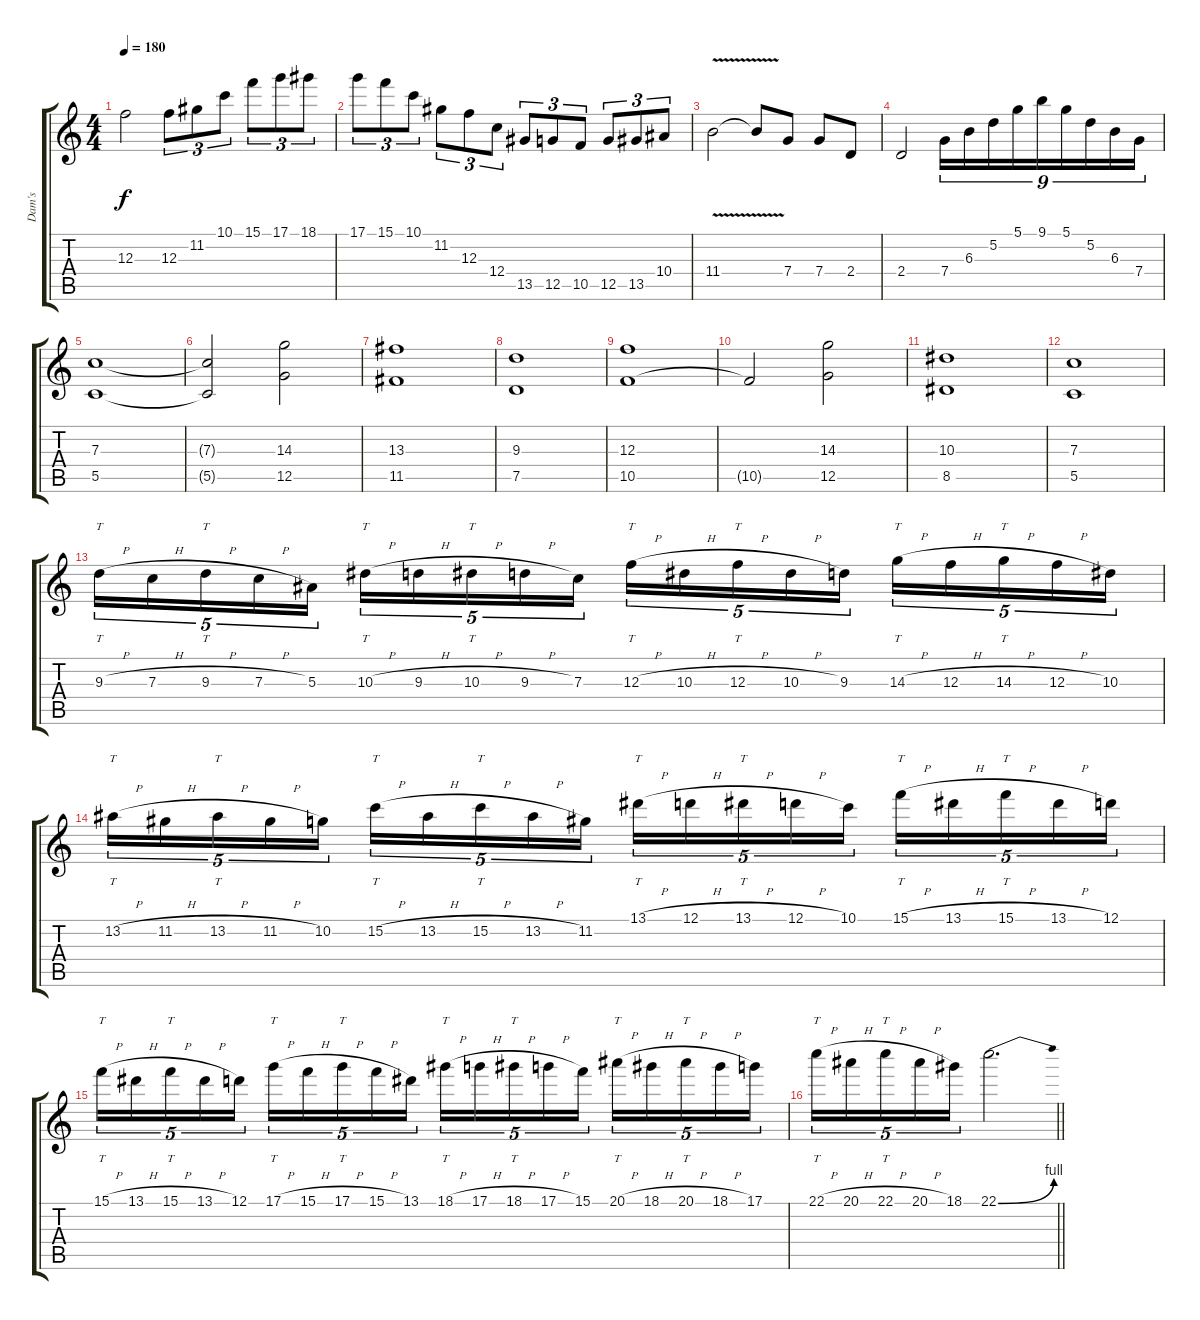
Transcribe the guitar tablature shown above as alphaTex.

\track ("Dam's" "Dam's") {instrument distortionguitar}
\staff {score tabs}
\tuning (D4 A3 F3 C3 G2 C2) {hide}
\ts (4 4)
\tempo 180
\clef g2
\ks c
12.3.2{dy f} 12.3.8{tu (3 2)} 11.2.8{tu (3 2)} 10.1.8{tu (3 2)} 15.1.8{tu (3 2)} 17.1.8{tu (3 2)} 18.1.8{tu (3 2)} |
17.1.8{tu (3 2)} 15.1.8{tu (3 2)} 10.1.8{tu (3 2)} 11.2.8{tu (3 2)} 12.3.8{tu (3 2)} 12.4.8{tu (3 2)} 13.5.8{tu (3 2)} 12.5.8{tu (3 2)} 10.5.8{tu (3 2)} 12.5.8{tu (3 2)} 13.5.8{tu (3 2)} 10.4.8{tu (3 2)} |
11.4{v}.2 11.4{v t}.8 7.4.8 7.4.8 2.4.8 |
2.4.2 7.4.16{tu (9 8)} 6.3.16{tu (9 8)} 5.2.16{tu (9 8)} 5.1.16{tu (9 8)} 9.1.16{tu (9 8)} 5.1.16{tu (9 8)} 5.2.16{tu (9 8)} 6.3.16{tu (9 8)} 7.4.16{tu (9 8)} |
(7.3 5.5).1 |
(7.3{t} 5.5{t}).2 (14.3 12.5).2 |
(13.3 11.5).1 |
(9.3 7.5).1 |
(12.3 10.5).1 |
10.5{t}.2 (14.3 12.5).2 |
(10.3 8.5).1 |
(7.3 5.5).1 |
9.3{h}.16{tt tu (5 4)} 7.3{h}.16{tu (5 4)} 9.3{h}.16{tt tu (5 4)} 7.3{h}.16{tu (5 4)} 5.3.16{tu (5 4)} 10.3{h}.16{tt tu (5 4)} 9.3{h}.16{tu (5 4)} 10.3{h}.16{tt tu (5 4)} 9.3{h}.16{tu (5 4)} 7.3.16{tu (5 4)} 12.3{h}.16{tt tu (5 4)} 10.3{h}.16{tu (5 4)} 12.3{h}.16{tt tu (5 4)} 10.3{h}.16{tu (5 4)} 9.3.16{tu (5 4)} 14.3{h}.16{tt tu (5 4)} 12.3{h}.16{tu (5 4)} 14.3{h}.16{tt tu (5 4)} 12.3{h}.16{tu (5 4)} 10.3.16{tu (5 4)} |
13.2{h}.16{tt tu (5 4)} 11.2{h}.16{tu (5 4)} 13.2{h}.16{tt tu (5 4)} 11.2{h}.16{tu (5 4)} 10.2.16{tu (5 4)} 15.2{h}.16{tt tu (5 4)} 13.2{h}.16{tu (5 4)} 15.2{h}.16{tt tu (5 4)} 13.2{h}.16{tu (5 4)} 11.2.16{tu (5 4)} 13.1{h}.16{tt tu (5 4)} 12.1{h}.16{tu (5 4)} 13.1{h}.16{tt tu (5 4)} 12.1{h}.16{tu (5 4)} 10.1.16{tu (5 4)} 15.1{h}.16{tt tu (5 4)} 13.1{h}.16{tu (5 4)} 15.1{h}.16{tt tu (5 4)} 13.1{h}.16{tu (5 4)} 12.1.16{tu (5 4)} |
15.1{h}.16{tt tu (5 4)} 13.1{h}.16{tu (5 4)} 15.1{h}.16{tt tu (5 4)} 13.1{h}.16{tu (5 4)} 12.1.16{tu (5 4)} 17.1{h}.16{tt tu (5 4)} 15.1{h}.16{tu (5 4)} 17.1{h}.16{tt tu (5 4)} 15.1{h}.16{tu (5 4)} 13.1.16{tu (5 4)} 18.1{h}.16{tt tu (5 4)} 17.1{h}.16{tu (5 4)} 18.1{h}.16{tt tu (5 4)} 17.1{h}.16{tu (5 4)} 15.1.16{tu (5 4)} 20.1{h}.16{tt tu (5 4)} 18.1{h}.16{tu (5 4)} 20.1{h}.16{tt tu (5 4)} 18.1{h}.16{tu (5 4)} 17.1.16{tu (5 4)} |
\barLineRight lightlight
22.1{h}.16{tt tu (5 4)} 20.1{h}.16{tu (5 4)} 22.1{h}.16{tt tu (5 4)} 20.1{h}.16{tu (5 4)} 18.1.16{tu (5 4)} 22.1{be (bend 0 0 60 4)}.2{d}
